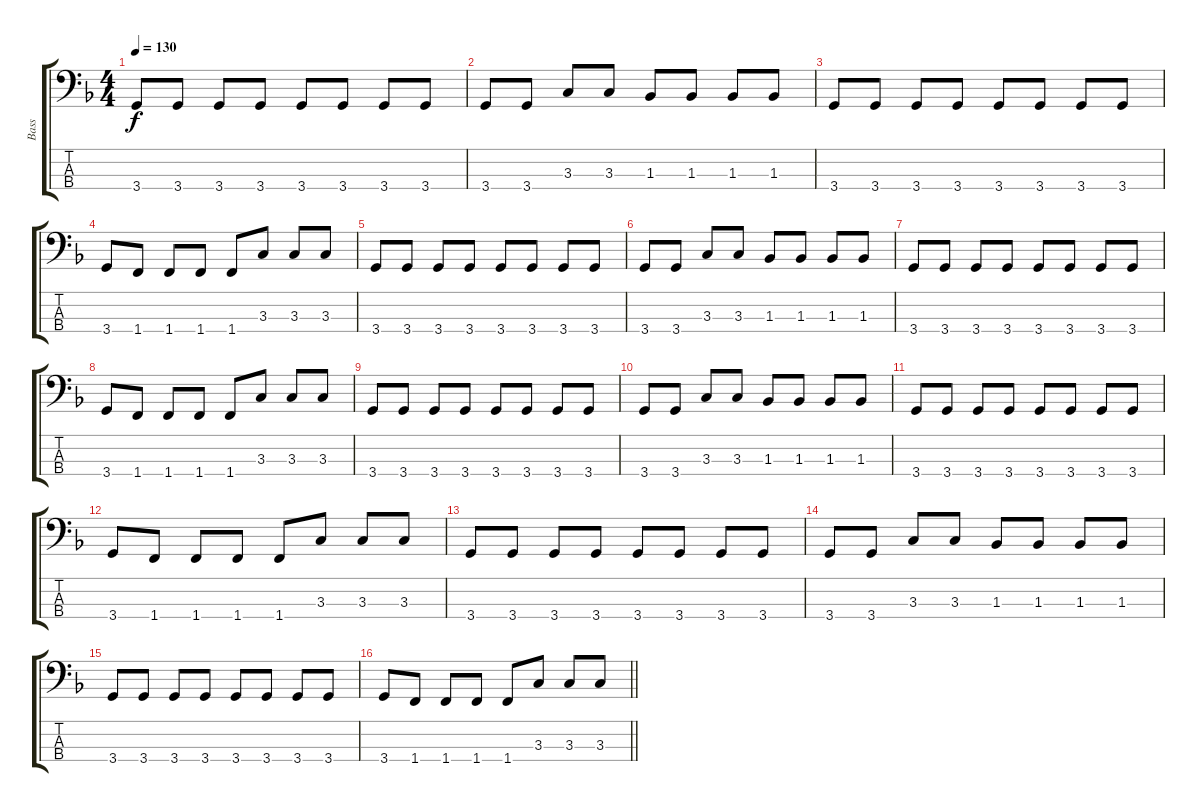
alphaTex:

\track ("Bass" "Bass") {instrument electricbassfinger}
\staff {score tabs}
\tuning (G2 D2 A1 E1) {hide}
\ts (4 4)
\tempo 130
\clef f4
\ks f
3.4.8{dy f} 3.4.8 3.4.8 3.4.8 3.4.8 3.4.8 3.4.8 3.4.8 |
3.4.8 3.4.8 3.3.8 3.3.8 1.3.8 1.3.8 1.3.8 1.3.8 |
3.4.8 3.4.8 3.4.8 3.4.8 3.4.8 3.4.8 3.4.8 3.4.8 |
3.4.8 1.4.8 1.4.8 1.4.8 1.4.8 3.3.8 3.3.8 3.3.8 |
3.4.8 3.4.8 3.4.8 3.4.8 3.4.8 3.4.8 3.4.8 3.4.8 |
3.4.8 3.4.8 3.3.8 3.3.8 1.3.8 1.3.8 1.3.8 1.3.8 |
3.4.8 3.4.8 3.4.8 3.4.8 3.4.8 3.4.8 3.4.8 3.4.8 |
3.4.8 1.4.8 1.4.8 1.4.8 1.4.8 3.3.8 3.3.8 3.3.8 |
3.4.8 3.4.8 3.4.8 3.4.8 3.4.8 3.4.8 3.4.8 3.4.8 |
3.4.8 3.4.8 3.3.8 3.3.8 1.3.8 1.3.8 1.3.8 1.3.8 |
3.4.8 3.4.8 3.4.8 3.4.8 3.4.8 3.4.8 3.4.8 3.4.8 |
3.4.8 1.4.8 1.4.8 1.4.8 1.4.8 3.3.8 3.3.8 3.3.8 |
3.4.8 3.4.8 3.4.8 3.4.8 3.4.8 3.4.8 3.4.8 3.4.8 |
3.4.8 3.4.8 3.3.8 3.3.8 1.3.8 1.3.8 1.3.8 1.3.8 |
3.4.8 3.4.8 3.4.8 3.4.8 3.4.8 3.4.8 3.4.8 3.4.8 |
\barLineRight lightlight
3.4.8 1.4.8 1.4.8 1.4.8 1.4.8 3.3.8 3.3.8 3.3.8
